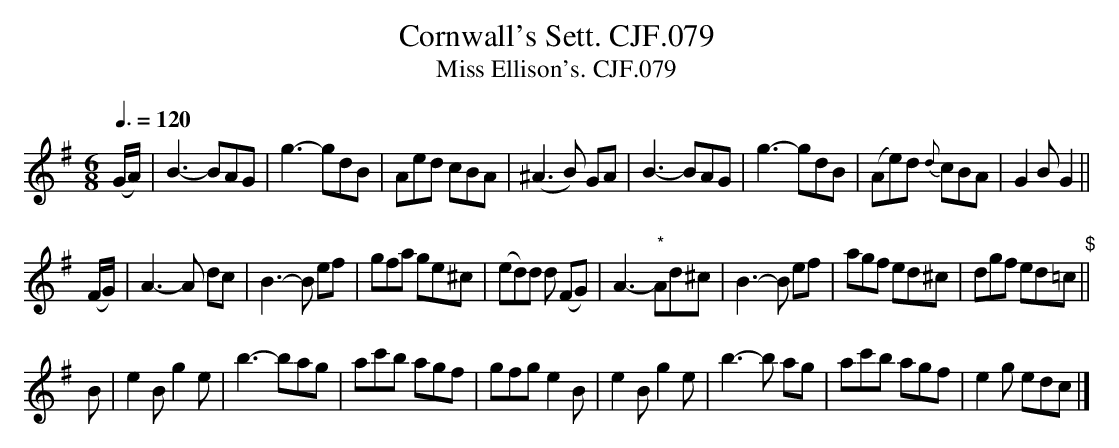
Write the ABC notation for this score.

X:1
T:Cornwall's Sett. CJF.079
T:Miss Ellison's. CJF.079
M:6/8
L:1/8
Q:3/8=120
K:G
(G/A/)|B3-BAG|g3-gdB|Aed cBA|(^A3B) GA|\
B3-BAG|g3-gdB|(Ae)d {d}cBA|G2BG2h||
(F/G/)|A3-A dc|B3-B ef|gfa ge^c|(ed)d d (FG)|\
A3-"*"Ad^c|B3-B ef|agf ed^c|dgf ed=c"$"||
B|e2Bg2e|b3-bag|ac'b agf|gfge2B|\
e2Bg2e|b3-b ag|ac'b agf|e2g edc|]
